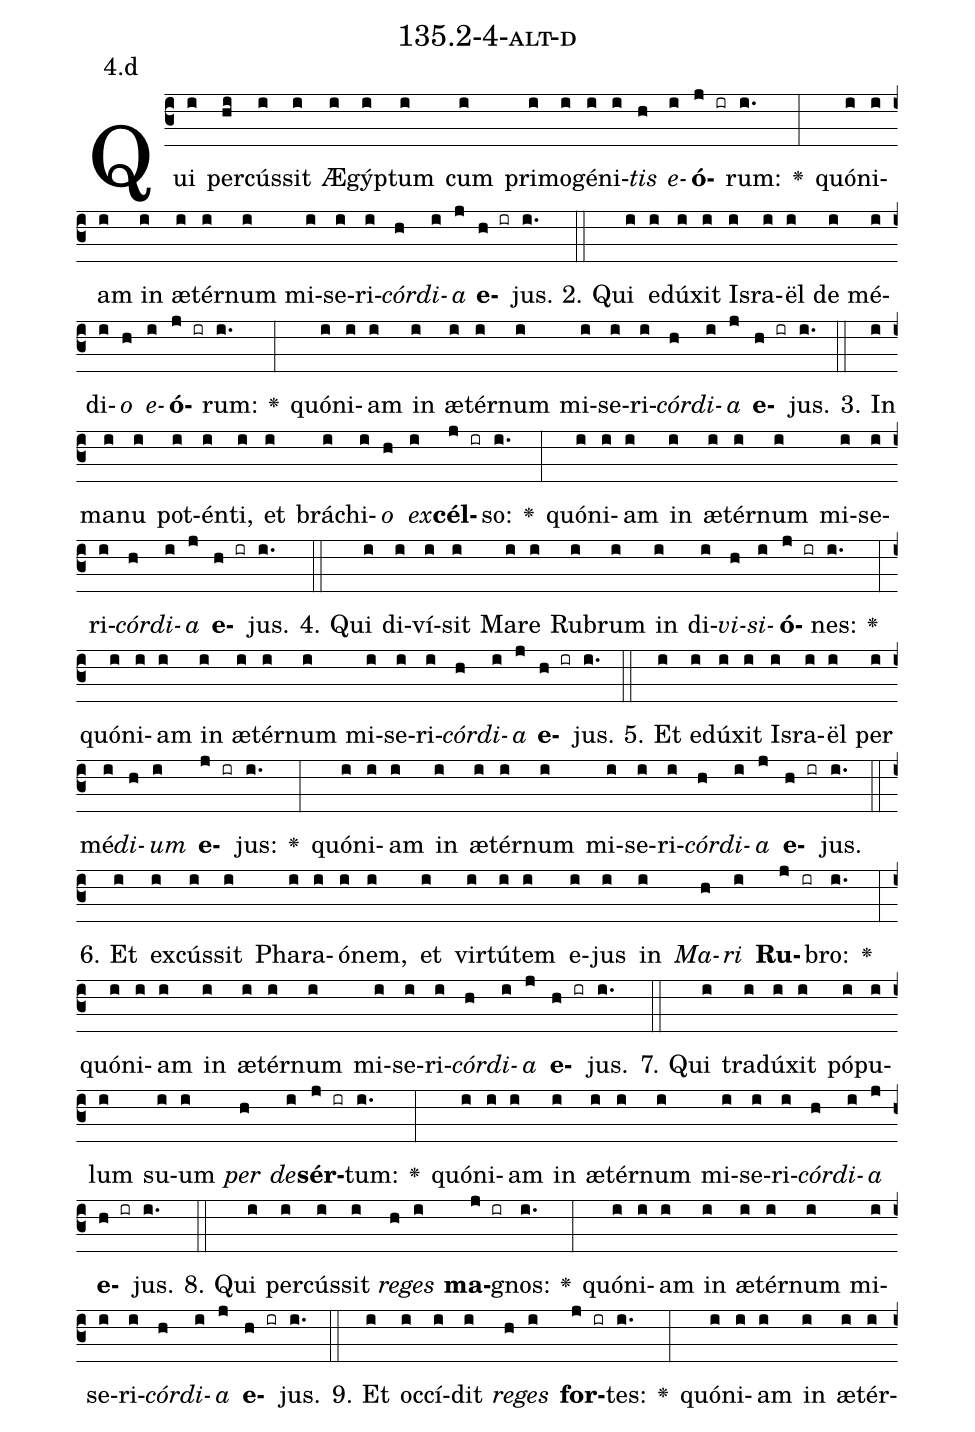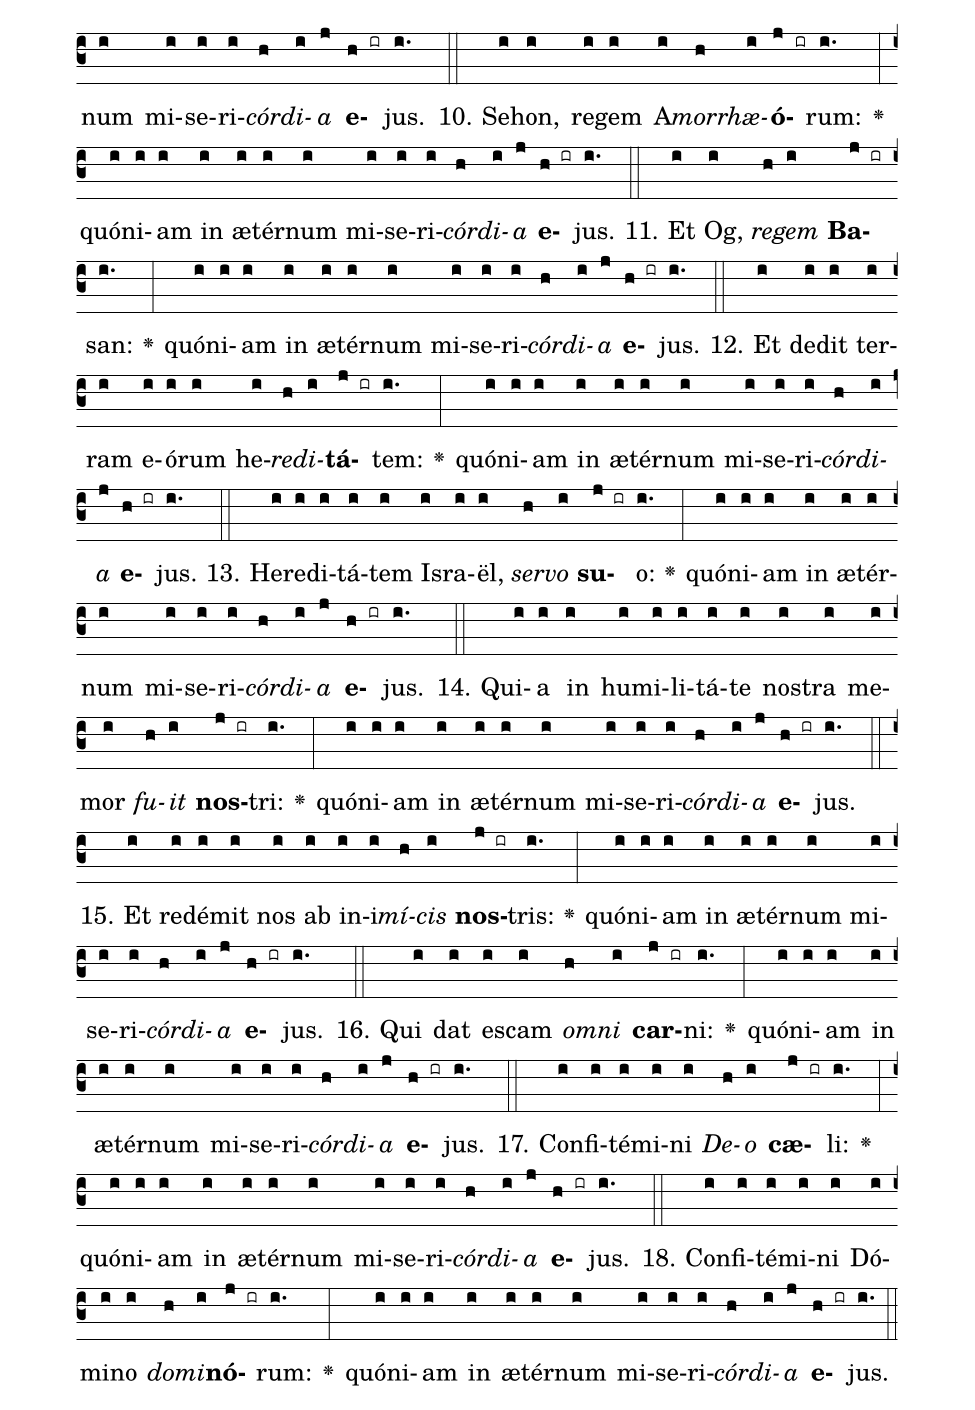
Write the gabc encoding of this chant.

name: 135.2-4-alt-d;
annotation: 4.d;
%%
(c3)Qui(i) per(hi)cús(i)sit(i) Æ(i)gýp(i)tum(i) cum(i) pri(i)mo(i)gé(i)ni(i)<i>tis</i>(h) <i>e</i>(i)<b>ó</b>(j ir)rum:(i.) <v>\greheightstar</v>(:) quón(i)i(i)am(i) in(i) æ(i)tér(i)num(i) mi(i)se(i)ri(i)<i>cór</i>(h)<i>di</i>(i)<i>a</i>(j) <b>e</b>(h ir)jus.(i.) (::)
2. Qui(i) e(i)dú(i)xit(i) Is(i)ra(i)ël(i) de(i) mé(i)di(i)<i>o</i>(h) <i>e</i>(i)<b>ó</b>(j ir)rum:(i.) <v>\greheightstar</v>(:) quón(i)i(i)am(i) in(i) æ(i)tér(i)num(i) mi(i)se(i)ri(i)<i>cór</i>(h)<i>di</i>(i)<i>a</i>(j) <b>e</b>(h ir)jus.(i.) (::)
3. In(i) ma(i)nu(i) pot(i)én(i)ti,(i) et(i) brá(i)chi(i)<i>o</i>(h) <i>ex</i>(i)<b>cél</b>(j ir)so:(i.) <v>\greheightstar</v>(:) quón(i)i(i)am(i) in(i) æ(i)tér(i)num(i) mi(i)se(i)ri(i)<i>cór</i>(h)<i>di</i>(i)<i>a</i>(j) <b>e</b>(h ir)jus.(i.) (::)
4. Qui(i) di(i)ví(i)sit(i) Ma(i)re(i) Ru(i)brum(i) in(i) di(i)<i>vi</i>(h)<i>si</i>(i)<b>ó</b>(j ir)nes:(i.) <v>\greheightstar</v>(:) quón(i)i(i)am(i) in(i) æ(i)tér(i)num(i) mi(i)se(i)ri(i)<i>cór</i>(h)<i>di</i>(i)<i>a</i>(j) <b>e</b>(h ir)jus.(i.) (::)
5. Et(i) e(i)dú(i)xit(i) Is(i)ra(i)ël(i) per(i) mé(i)<i>di</i>(h)<i>um</i>(i) <b>e</b>(j ir)jus:(i.) <v>\greheightstar</v>(:) quón(i)i(i)am(i) in(i) æ(i)tér(i)num(i) mi(i)se(i)ri(i)<i>cór</i>(h)<i>di</i>(i)<i>a</i>(j) <b>e</b>(h ir)jus.(i.) (::)
6. Et(i) ex(i)cús(i)sit(i) Pha(i)ra(i)ó(i)nem,(i) et(i) vir(i)tú(i)tem(i) e(i)jus(i) in(i) <i>Ma</i>(h)<i>ri</i>(i) <b>Ru</b>(j ir)bro:(i.) <v>\greheightstar</v>(:) quón(i)i(i)am(i) in(i) æ(i)tér(i)num(i) mi(i)se(i)ri(i)<i>cór</i>(h)<i>di</i>(i)<i>a</i>(j) <b>e</b>(h ir)jus.(i.) (::)
7. Qui(i) tra(i)dú(i)xit(i) pó(i)pu(i)lum(i) su(i)um(i) <i>per</i>(h) <i>de</i>(i)<b>sér</b>(j ir)tum:(i.) <v>\greheightstar</v>(:) quón(i)i(i)am(i) in(i) æ(i)tér(i)num(i) mi(i)se(i)ri(i)<i>cór</i>(h)<i>di</i>(i)<i>a</i>(j) <b>e</b>(h ir)jus.(i.) (::)
8. Qui(i) per(i)cús(i)sit(i) <i>re</i>(h)<i>ges</i>(i) <b>ma</b>(j ir)gnos:(i.) <v>\greheightstar</v>(:) quón(i)i(i)am(i) in(i) æ(i)tér(i)num(i) mi(i)se(i)ri(i)<i>cór</i>(h)<i>di</i>(i)<i>a</i>(j) <b>e</b>(h ir)jus.(i.) (::)
9. Et(i) oc(i)cí(i)dit(i) <i>re</i>(h)<i>ges</i>(i) <b>for</b>(j ir)tes:(i.) <v>\greheightstar</v>(:) quón(i)i(i)am(i) in(i) æ(i)tér(i)num(i) mi(i)se(i)ri(i)<i>cór</i>(h)<i>di</i>(i)<i>a</i>(j) <b>e</b>(h ir)jus.(i.) (::)
10. Se(i)hon,(i) re(i)gem(i) A(i)<i>mor</i>(h)<i>rhæ</i>(i)<b>ó</b>(j ir)rum:(i.) <v>\greheightstar</v>(:) quón(i)i(i)am(i) in(i) æ(i)tér(i)num(i) mi(i)se(i)ri(i)<i>cór</i>(h)<i>di</i>(i)<i>a</i>(j) <b>e</b>(h ir)jus.(i.) (::)
11. Et(i) Og,(i) <i>re</i>(h)<i>gem</i>(i) <b>Ba</b>(j ir)san:(i.) <v>\greheightstar</v>(:) quón(i)i(i)am(i) in(i) æ(i)tér(i)num(i) mi(i)se(i)ri(i)<i>cór</i>(h)<i>di</i>(i)<i>a</i>(j) <b>e</b>(h ir)jus.(i.) (::)
12. Et(i) de(i)dit(i) ter(i)ram(i) e(i)ó(i)rum(i) he(i)<i>re</i>(h)<i>di</i>(i)<b>tá</b>(j ir)tem:(i.) <v>\greheightstar</v>(:) quón(i)i(i)am(i) in(i) æ(i)tér(i)num(i) mi(i)se(i)ri(i)<i>cór</i>(h)<i>di</i>(i)<i>a</i>(j) <b>e</b>(h ir)jus.(i.) (::)
13. He(i)re(i)di(i)tá(i)tem(i) Is(i)ra(i)ël,(i) <i>ser</i>(h)<i>vo</i>(i) <b>su</b>(j ir)o:(i.) <v>\greheightstar</v>(:) quón(i)i(i)am(i) in(i) æ(i)tér(i)num(i) mi(i)se(i)ri(i)<i>cór</i>(h)<i>di</i>(i)<i>a</i>(j) <b>e</b>(h ir)jus.(i.) (::)
14. Qui(i)a(i) in(i) hu(i)mi(i)li(i)tá(i)te(i) nos(i)tra(i) me(i)mor(i) <i>fu</i>(h)<i>it</i>(i) <b>nos</b>(j ir)tri:(i.) <v>\greheightstar</v>(:) quón(i)i(i)am(i) in(i) æ(i)tér(i)num(i) mi(i)se(i)ri(i)<i>cór</i>(h)<i>di</i>(i)<i>a</i>(j) <b>e</b>(h ir)jus.(i.) (::)
15. Et(i) red(i)é(i)mit(i) nos(i) ab(i) in(i)i(i)<i>mí</i>(h)<i>cis</i>(i) <b>nos</b>(j ir)tris:(i.) <v>\greheightstar</v>(:) quón(i)i(i)am(i) in(i) æ(i)tér(i)num(i) mi(i)se(i)ri(i)<i>cór</i>(h)<i>di</i>(i)<i>a</i>(j) <b>e</b>(h ir)jus.(i.) (::)
16. Qui(i) dat(i) es(i)cam(i) <i>om</i>(h)<i>ni</i>(i) <b>car</b>(j ir)ni:(i.) <v>\greheightstar</v>(:) quón(i)i(i)am(i) in(i) æ(i)tér(i)num(i) mi(i)se(i)ri(i)<i>cór</i>(h)<i>di</i>(i)<i>a</i>(j) <b>e</b>(h ir)jus.(i.) (::)
17. Con(i)fi(i)té(i)mi(i)ni(i) <i>De</i>(h)<i>o</i>(i) <b>cæ</b>(j ir)li:(i.) <v>\greheightstar</v>(:) quón(i)i(i)am(i) in(i) æ(i)tér(i)num(i) mi(i)se(i)ri(i)<i>cór</i>(h)<i>di</i>(i)<i>a</i>(j) <b>e</b>(h ir)jus.(i.) (::)
18. Con(i)fi(i)té(i)mi(i)ni(i) Dó(i)mi(i)no(i) <i>do</i>(h)<i>mi</i>(i)<b>nó</b>(j ir)rum:(i.) <v>\greheightstar</v>(:) quón(i)i(i)am(i) in(i) æ(i)tér(i)num(i) mi(i)se(i)ri(i)<i>cór</i>(h)<i>di</i>(i)<i>a</i>(j) <b>e</b>(h ir)jus.(i.) (::)
